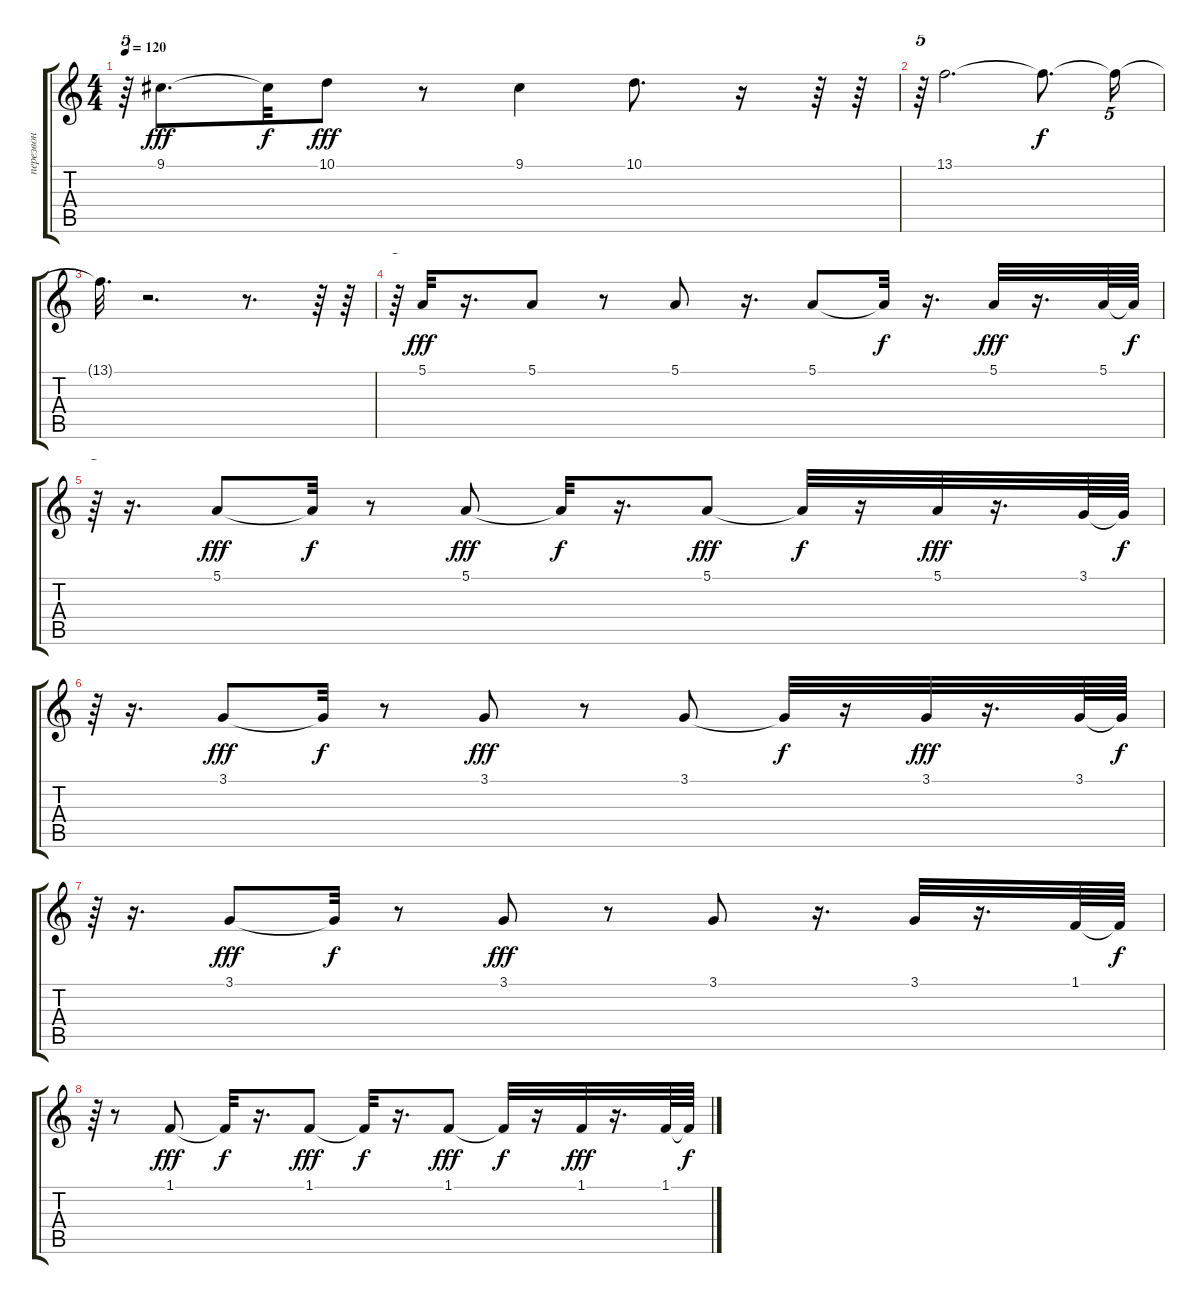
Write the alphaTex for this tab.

\track ("перезвон" "перезвон") {instrument brasssection}
\staff {score tabs}
\tuning (E4 B3 G3 D3 A2 E2) {hide}
\ts (4 4)
\tempo 120
\clef g2
\ks c
r.64{tu (5 4) dy fff} 9.1.8{d} 9.1{t}.32{dy f} 10.1.8{dy fff} r.8 9.1.4 10.1.8{d} r.16 r.64 r.64 |
r.64{tu (5 4)} 13.1.2{d} 13.1{t}.8{d dy f} 13.1{t}.16{tu (5 4)} |
13.1{t}.32{d} r.2{d} r.8{d} r.64 r.64 |
r.64{tu (5 4)} 5.1.32{dy fff volume 10} r.16{d} 5.1.8 r.8 5.1.8 r.16{d} 5.1.8 5.1{t}.32{dy f} r.16{d} 5.1.32{dy fff} r.16{d} 5.1.64 5.1{t}.64{dy f} |
r.64{tu (5 4)} r.16{d} 5.1.8{dy fff} 5.1{t}.32{dy f} r.8 5.1.8{dy fff} 5.1{t}.32{dy f} r.16{d} 5.1.8{dy fff} 5.1{t}.32{dy f} r.16 5.1.32{dy fff} r.16{d} 3.1.64 3.1{t}.64{dy f} |
r.64{tu (5 4)} r.16{d} 3.1.8{dy fff} 3.1{t}.32{dy f} r.8 3.1.8{dy fff} r.8 3.1.8 3.1{t}.32{dy f} r.16 3.1.32{dy fff} r.16{d} 3.1.64 3.1{t}.64{dy f} |
r.64{tu (5 4)} r.16{d} 3.1.8{dy fff} 3.1{t}.32{dy f} r.8 3.1.8{dy fff} r.8 3.1.8 r.16{d} 3.1.32 r.16{d} 1.1.64 1.1{t}.64{dy f} |
r.64{tu (5 4)} r.8 1.1.8{dy fff} 1.1{t}.32{dy f} r.16{d} 1.1.8{dy fff} 1.1{t}.32{dy f} r.16{d} 1.1.8{dy fff} 1.1{t}.32{dy f} r.16 1.1.32{dy fff} r.16{d} 1.1.64 1.1{t}.64{dy f}
